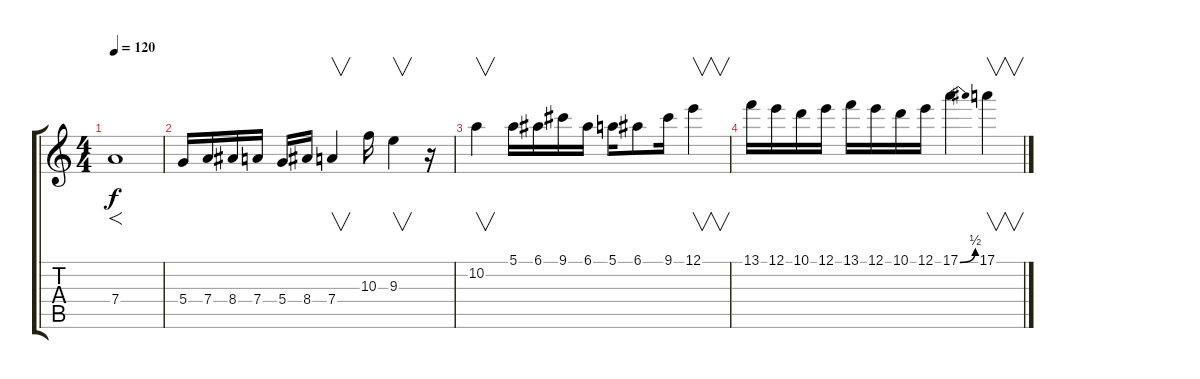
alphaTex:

\track "" {instrument distortionguitar}
\staff {score tabs}
\tuning (E4 B3 G3 D3 A2 D2) {hide}
\ts (4 4)
\tempo 120
\clef g2
\ks c
7.4.1{f dy f} |
5.4.16 7.4.16 8.4.16 7.4.16 5.4.16 8.4.16 7.4.4{v} 10.3.16 9.3.4{v} r.16 |
10.2.4{v} 5.1.16 6.1.16 9.1.16 6.1.16 5.1.16 6.1.8 9.1.16 12.1.4{v} |
13.1.16 12.1.16 10.1.16 12.1.16 13.1.16 12.1.16 10.1.16 12.1.16 17.1{be (bend 0 0 60 2)}.4 17.1.4{v}
